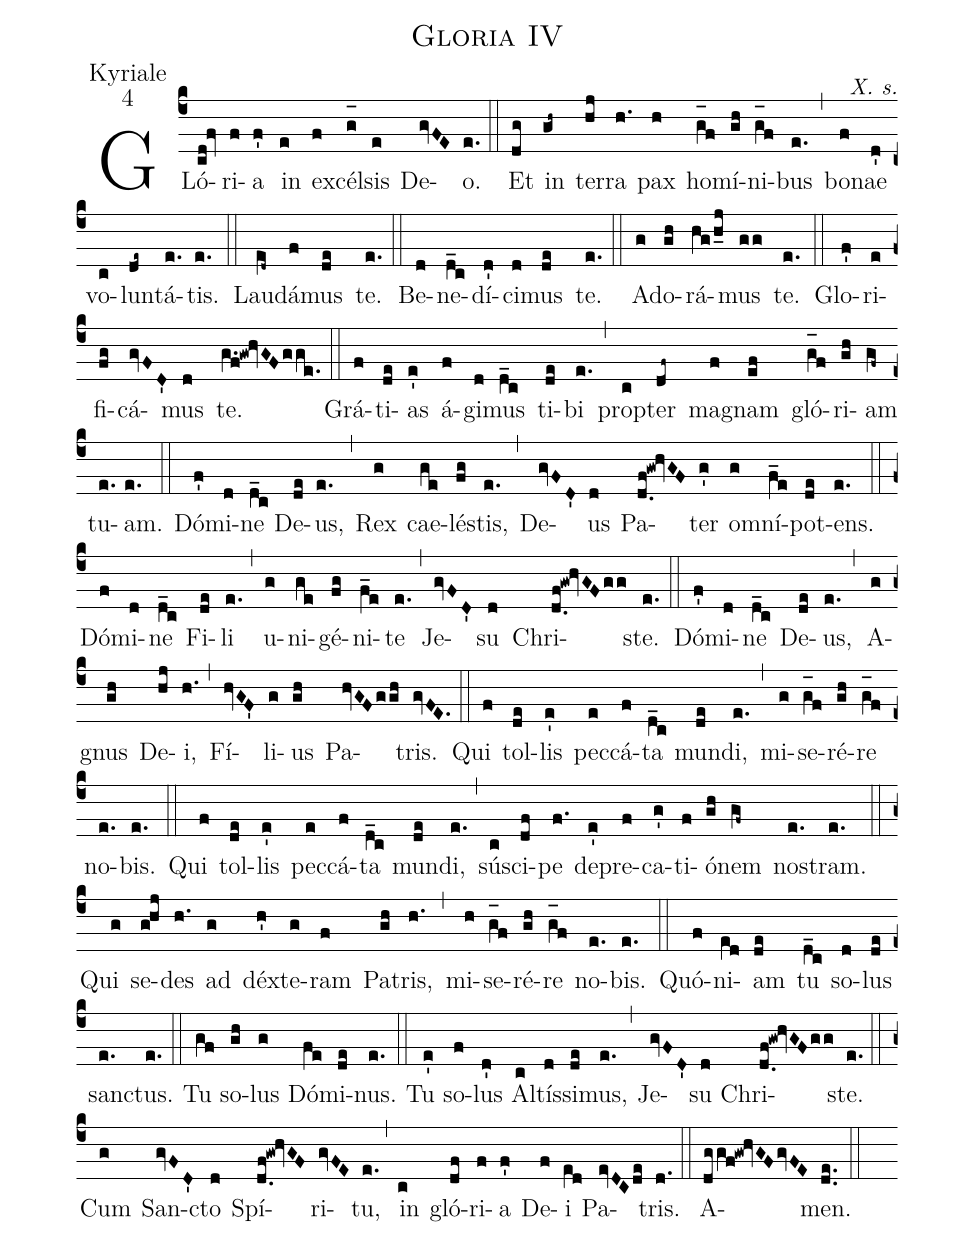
name:Gloria IV;
office-part:Kyriale;
mode:4;
commentary:X. s.;
%%
(c4) GLó(cd!fv)ri(f)a(f') in(e) ex(f)cél(g_[oh:h])sis(e) De(gvFE)o.(e.) (::) Et(dg) in(gh~) ter(hj)ra(h.) pax(h) ho(g_[oh:h]f)mí(gh)ni(g_[oh:h]f)bus(e.) (,) bo(f)nae(d') vo(c)lun(de~)tá(e.)tis.(e.) (::) Lau(e[ll:1]d~)dá(f)mus(de) te.(e.) (::) Be(d)ne(d_c)dí(d')ci(d)mus(de) te.(e.) (::) Ad(g)o(gh)rá(hg/h_j)mus(gg) te.(e.) (::) Glo(f')ri(e)fi(fg)cá(gvFD')mus(d) te.(g.f!gw!hvGFgge.) (::) Grá(f)ti(de)as(e') á(f)gi(d)mus(d_c) ti(de)bi(e.) (,) pro(c)pter(df~) ma(f)gnam(ef) gló(g_[oh:h]f)ri(gh)am(gf~) tu(e.)am.(e.) (::) Dó(f')mi(d)ne(d_c) De(de)us,(e.) (,) Rex(g) cae(ge)lé(fg)stis,(e.) (,) De(gvFD')us(d) Pa(d.0f!gw!hvGF)ter(g') o(g)mní(f_e)pot(de)ens.(e.) (::) Dó(f)mi(d)ne(d_c) Fi(de)li(e.) (,) u(g)ni(ge)gé(fg)ni(f_e)te(e.) (,) Je(gvFD')su(d) Chri(d.0f!gw!hvGFgg)ste.(e.) (::) Dó(f')mi(d)ne(d_c) De(de)us,(e.) (,) A(g)gnus(gh) De(hj)i,(h.) (,) Fí(hvGF')li(g)us(gh) Pa(hvGFggh)tris.(gvFE.) (::) Qui(f) tol(de)lis(e') pec(e)cá(f)ta(d_c) mun(de)di,(e.) (,) mi(g)se(g_[oh:h]f)ré(gh)re(g_[oh:h]f) no(e.)bis.(e.) (::) Qui(f) tol(de)lis(e') pec(e)cá(f)ta(d_c) mun(de)di,(e.) (,) sús(c)ci(df)pe(f.) de(e')pre(f)ca(g')ti(f)ó(gh)nem(gf~) no(e.)stram.(e.) (::) Qui(g) se(ghj)des(h.) ad(g) déx(h')te(g)ram(f) Pa(gh)tris,(h.) (,) mi(h)se(g_[oh:h]f)ré(gh)re(g_[oh:h]f) no(e.)bis.(e.) (::) Quó(f)ni(e[ll:1]d)am(de) tu(d_c) so(d)lus(de) san(e.)ctus.(e.) (::) Tu(gf) so(gh)lus(g) Dó(fe)mi(de)nus.(e.) (::) Tu(e') so(f)lus(d') Al(c)tís(d)si(de)mus,(e.) (,) Je(gvFD')su(d) Chri(d.0f!gw!hvGFgg)ste.(e.) (::) Cum(g) San(gvFD')cto(d) Spí(d.0f!gw!hvGF)ri(gvFE)tu,(e.) (,) in(c) gló(df)ri(f)a(f') De(f)i(e[ll:1]d) Pa(evDCde)tris.(d.) (::) A(dggf!gw!hvGFgvFE)men.(de..) (::)
